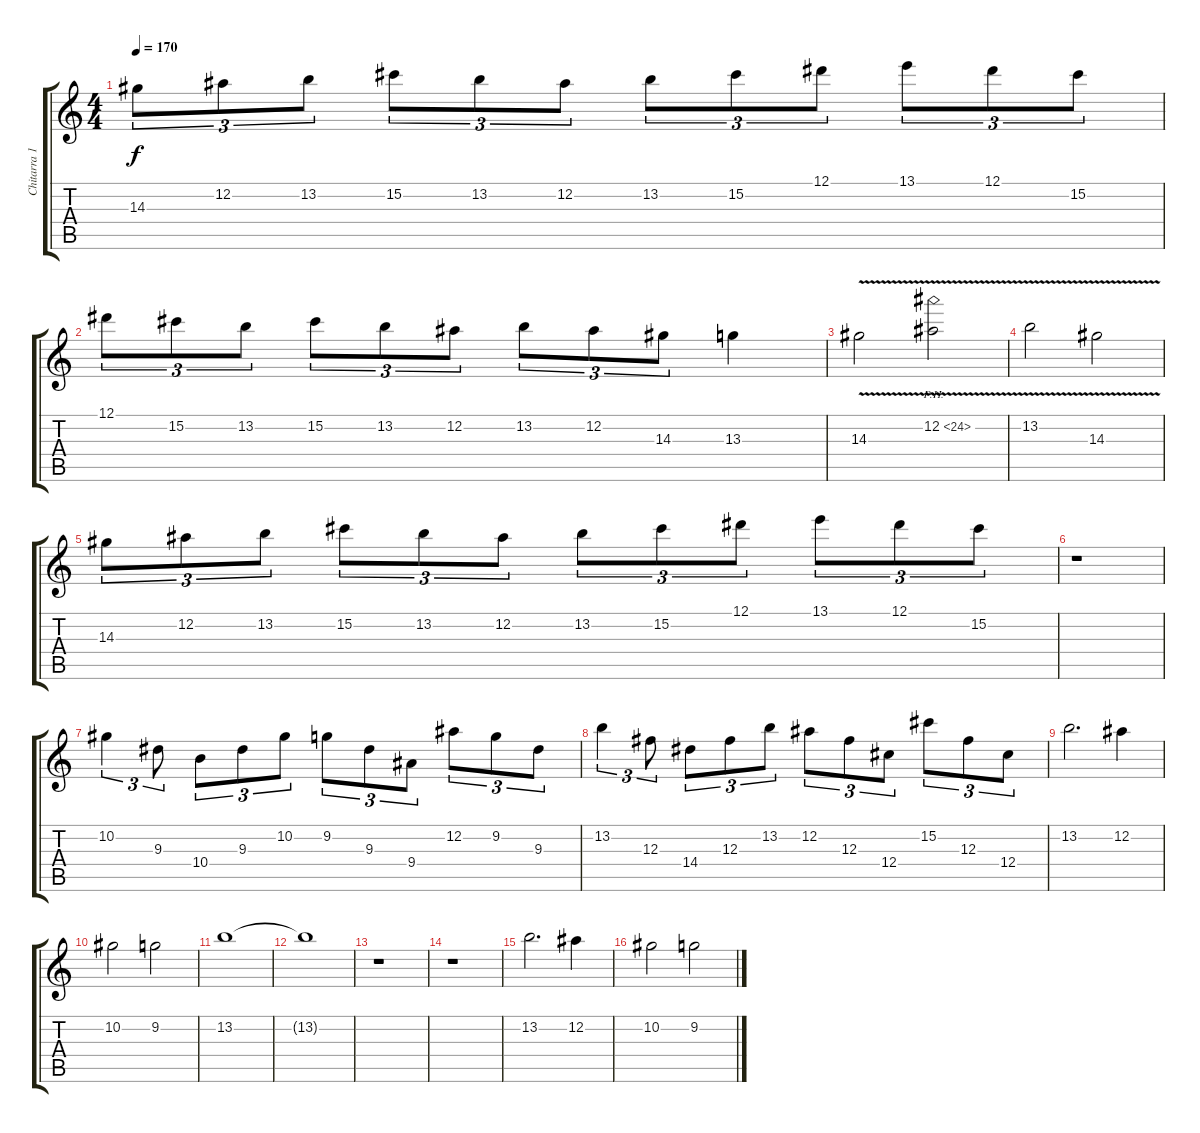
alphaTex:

\track ("Chitarra 1" "Chitarra 1") {instrument distortionguitar}
\staff {score tabs}
\tuning (Eb4 Bb3 Gb3 Db3 Ab2 Eb2) {hide}
\ts (4 4)
\tempo 170
\clef g2
\ks c
14.3.8{tu (3 2) dy f} 12.2.8{tu (3 2)} 13.2.8{tu (3 2)} 15.2.8{tu (3 2)} 13.2.8{tu (3 2)} 12.2.8{tu (3 2)} 13.2.8{tu (3 2)} 15.2.8{tu (3 2)} 12.1.8{tu (3 2)} 13.1.8{tu (3 2)} 12.1.8{tu (3 2)} 15.2.8{tu (3 2)} |
12.1.8{tu (3 2)} 15.2.8{tu (3 2)} 13.2.8{tu (3 2)} 15.2.8{tu (3 2)} 13.2.8{tu (3 2)} 12.2.8{tu (3 2)} 13.2.8{tu (3 2)} 12.2.8{tu (3 2)} 14.3.8{tu (3 2)} 13.3.4 |
14.3{v}.2 12.2{ph 12 v}.2 |
13.2{v}.2 14.3{v}.2 |
14.3.8{tu (3 2)} 12.2.8{tu (3 2)} 13.2.8{tu (3 2)} 15.2.8{tu (3 2)} 13.2.8{tu (3 2)} 12.2.8{tu (3 2)} 13.2.8{tu (3 2)} 15.2.8{tu (3 2)} 12.1.8{tu (3 2)} 13.1.8{tu (3 2)} 12.1.8{tu (3 2)} 15.2.8{tu (3 2)} |
r.1 |
10.2.4{tu (3 2)} 9.3.8{tu (3 2)} 10.4.8{tu (3 2)} 9.3.8{tu (3 2)} 10.2.8{tu (3 2)} 9.2.8{tu (3 2)} 9.3.8{tu (3 2)} 9.4.8{tu (3 2)} 12.2.8{tu (3 2)} 9.2.8{tu (3 2)} 9.3.8{tu (3 2)} |
13.2.4{tu (3 2)} 12.3.8{tu (3 2)} 14.4.8{tu (3 2)} 12.3.8{tu (3 2)} 13.2.8{tu (3 2)} 12.2.8{tu (3 2)} 12.3.8{tu (3 2)} 12.4.8{tu (3 2)} 15.2.8{tu (3 2)} 12.3.8{tu (3 2)} 12.4.8{tu (3 2)} |
13.2.2{d} 12.2.4 |
10.2.2 9.2.2 |
13.2.1 |
13.2{t}.1 |
r.1 |
r.1 |
13.2.2{d} 12.2.4 |
10.2.2 9.2.2
